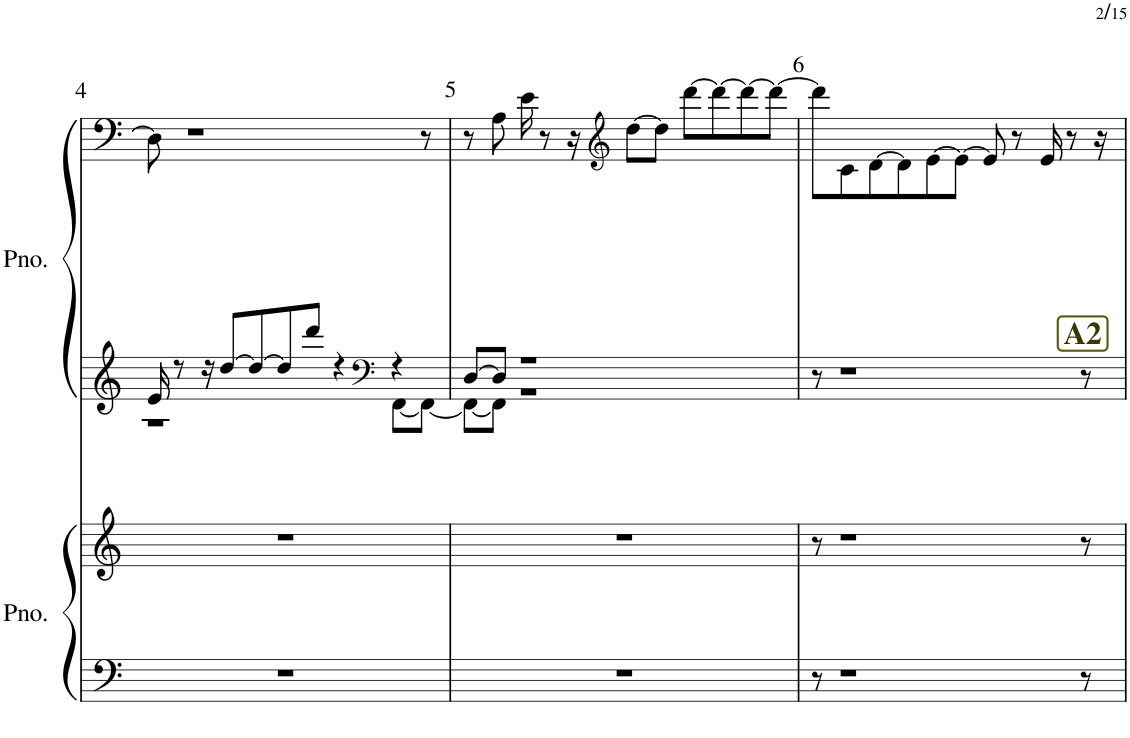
**kern	**kern	**kern	**kern
*part2	*part2	*part1	*part1
*staff4	*staff3	*staff2	*staff1
*I"ピアノ	*	*I"ピアノ	*
!!LO:PB:g=z
*clefF4	*clefG2	*clefG2	*clefF4
*k[]	*k[]	*k[]	*k[]
*M5/4	*M5/4	*M5/4	*M5/4
=4	=4	=4	=4
*	*	*^	*
4%5r	4%5r	16e/	1r	8D\]
.	.	8r	.	.
.	.	.	.	1r
.	.	16r	.	.
.	.	[8dd/L	.	.
.	.	8dd/_	.	.
.	.	8dd/]	.	.
.	.	8ddd/J	.	.
.	.	4r	.	.
*	*	*clefF4	*	*
.	.	4r	[8FF\L	.
.	.	.	8FF\J_	8r
=5	=5	=5	=5	=5
4%5r	4%5r	[8D/L	8FF\L_	8r
.	.	8D/J]	8FF\J]	8A\
.	.	1r	1r	16e\
.	.	.	.	8r
.	.	.	.	16r
*	*	*	*	*clefG2
.	.	.	.	[8dd\L
.	.	.	.	8dd\J]
.	.	.	.	[8ddd\L
.	.	.	.	8ddd\_
.	.	.	.	8ddd\_
.	.	.	.	8ddd\J_
*	*	*v	*v	*
!!LO:REH:place=s1:b:B:cj:color=#373904:fs=15:t=A2:qo=0.5
=6	=6	=6	=6
8r	8r	8r	8ddd\L]
1r	1r	1r	8c\
.	.	.	[8d\
.	.	.	8d\]
.	.	.	[8e\
.	.	.	8e\J_
.	.	.	8e/]
.	.	.	8r
.	.	.	16e/
.	.	.	8r
8r	8r	8r	.
.	.	.	16r
=	=	=	=
*-	*-	*-	*-
